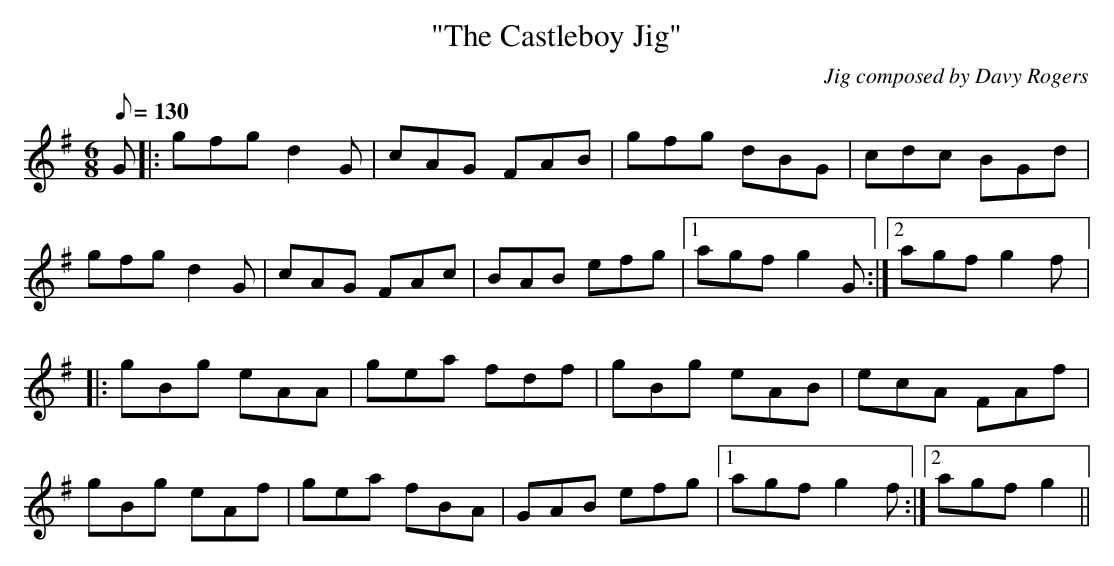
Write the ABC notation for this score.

X:1
T:"The Castleboy Jig"
C:Jig composed by Davy Rogers
L:1/8
Q:130
K:G
M:6/8
G |: gfg d2G | cAG FAB | gfg dBG |cdc BGd |
gfg d2G | cAG FAc | BAB efg |1 agf g2G :|2 agf g2f |:
gBg eAA | gea fdf | gBg eAB | ecA FAf |
gBg eAf | gea fBA | GAB efg |1 agf g2f :|2 agf g2 ||
